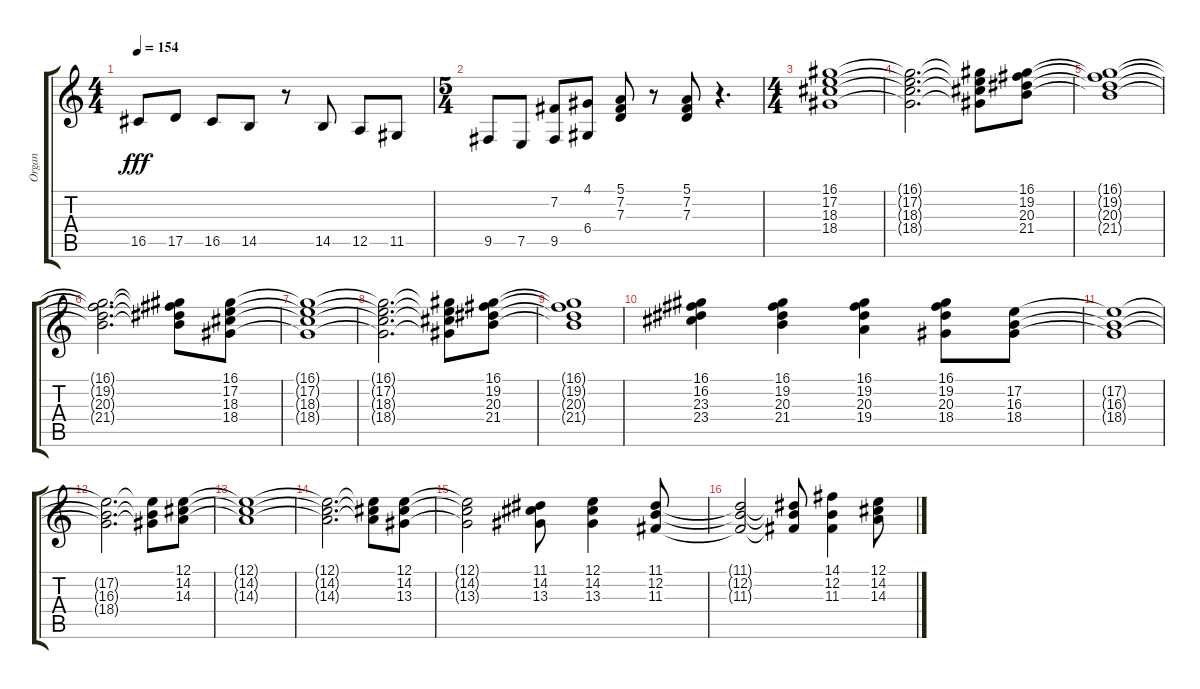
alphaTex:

\track ("Organ" "Organ") {instrument churchorgan}
\staff {score tabs}
\tuning (E4 B3 G3 D3 A2 E2) {hide}
\ts (4 4)
\tempo 154
\clef g2
\ks c
16.5.8{dy fff} 17.5.8 16.5.8 14.5.8 r.8 14.5.8 12.5.8 11.5.8 |
\ts (5 4)
9.5.8 7.5.8 (7.2 9.5).8 (4.1 6.4).8 (5.1 7.2 7.3).8 r.8 (5.1 7.2 7.3).8 r.4{d} |
\ts (4 4)
(16.1 17.2 18.3 18.4).1 |
(16.1{t} 17.2{t} 18.3{t} 18.4{t}).2{d} (16.1{t} 17.2{t} 18.3{t} 18.4{t}).8 (16.1 19.2 20.3 21.4).8 |
(16.1{t} 19.2{t} 20.3{t} 21.4{t}).1 |
(16.1{t} 19.2{t} 20.3{t} 21.4{t}).2{d} (16.1{t} 19.2{t} 20.3{t} 21.4{t}).8 (16.1 17.2 18.3 18.4).8 |
(16.1{t} 17.2{t} 18.3{t} 18.4{t}).1 |
(16.1{t} 17.2{t} 18.3{t} 18.4{t}).2{d} (16.1{t} 17.2{t} 18.3{t} 18.4{t}).8 (16.1 19.2 20.3 21.4).8 |
(16.1{t} 19.2{t} 20.3{t} 21.4{t}).1 |
(16.1 16.2 23.3 23.4).4 (16.1 19.2 20.3 21.4).4 (16.1 19.2 20.3 19.4).4 (16.1 19.2 20.3 18.4).8 (17.2 16.3 18.4).8 |
(17.2{t} 16.3{t} 18.4{t}).1 |
(17.2{t} 16.3{t} 18.4{t}).2{d} (17.2{t} 16.3{t} 18.4{t}).8 (12.1 14.2 14.3).8 |
(12.1{t} 14.2{t} 14.3{t}).1 |
(12.1{t} 14.2{t} 14.3{t}).2{d} (12.1{t} 14.2{t} 14.3{t}).8 (12.1 14.2 13.3).8 |
(12.1{t} 14.2{t} 13.3{t}).2 (11.1 14.2 13.3).8 (12.1 14.2 13.3).4 (11.1 12.2 11.3).8 |
(11.1{t} 12.2{t} 11.3{t}).2 (11.1{t} 12.2{t} 11.3{t}).8 (14.1 12.2 11.3).4 (12.1 14.2 14.3).8
